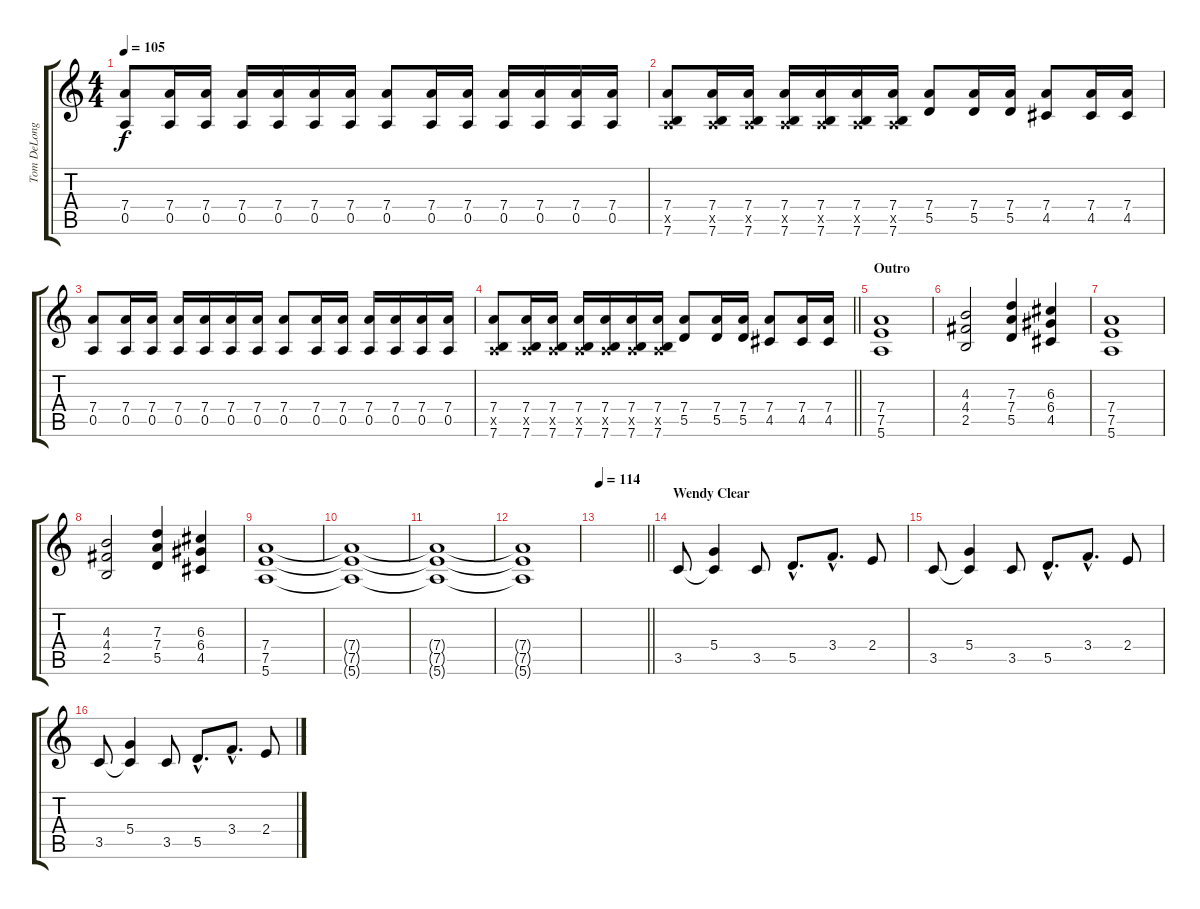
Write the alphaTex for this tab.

\track ("Tom DeLonge (Standard)" "Tom DeLong") {instrument distortionguitar}
\staff {score tabs}
\tuning (E4 B3 G3 D3 A2 E2) {hide}
\ts (4 4)
\tempo 105
\clef g2
\ks c
(7.4 0.5).8{dy f instrument electricguitarclean} (7.4 0.5).16 (7.4 0.5).16 (7.4 0.5).16 (7.4 0.5).16 (7.4 0.5).16 (7.4 0.5).16{instrument electricguitarclean} (7.4 0.5).8 (7.4 0.5).16 (7.4 0.5).16 (7.4 0.5).16 (7.4 0.5).16 (7.4 0.5).16{instrument electricguitarclean} (7.4 0.5).16{instrument electricguitarclean} |
(7.4 0.5{x} 7.6).8 (7.4 0.5{x} 7.6).16 (7.4 0.5{x} 7.6).16 (7.4 0.5{x} 7.6).16 (7.4 0.5{x} 7.6).16 (7.4 0.5{x} 7.6).16 (7.4 0.5{x} 7.6).16 (7.4 5.5).8 (7.4 5.5).16 (7.4 5.5).16 (7.4 4.5).8 (7.4 4.5).16 (7.4 4.5).16 |
(7.4 0.5).8{instrument electricguitarclean} (7.4 0.5).16 (7.4 0.5).16 (7.4 0.5).16 (7.4 0.5).16 (7.4 0.5).16 (7.4 0.5).16{instrument electricguitarclean} (7.4 0.5).8 (7.4 0.5).16 (7.4 0.5).16 (7.4 0.5).16 (7.4 0.5).16 (7.4 0.5).16{instrument electricguitarclean} (7.4 0.5).16{instrument electricguitarclean} |
\barLineRight lightlight
(7.4 0.5{x} 7.6).8 (7.4 0.5{x} 7.6).16 (7.4 0.5{x} 7.6).16 (7.4 0.5{x} 7.6).16 (7.4 0.5{x} 7.6).16 (7.4 0.5{x} 7.6).16 (7.4 0.5{x} 7.6).16 (7.4 5.5).8 (7.4 5.5).16 (7.4 5.5).16 (7.4 4.5).8 (7.4 4.5).16 (7.4 4.5).16 |
\section ("" "Outro")
(7.4 7.5 5.6).1{volume 13 instrument distortionguitar} |
(4.3 4.4 2.5).2 (7.3 7.4 5.5).4 (6.3 6.4 4.5).4 |
(7.4 7.5 5.6).1{volume 13 instrument distortionguitar} |
(4.3 4.4 2.5).2 (7.3 7.4 5.5).4 (6.3 6.4 4.5).4 |
(7.4 7.5 5.6).1{volume 0 instrument distortionguitar} |
(7.4{t} 7.5{t} 5.6{t}).1 |
(7.4{t} 7.5{t} 5.6{t}).1 |
(7.4{t} 7.5{t} 5.6{t}).1 |
\tempo 114
\barLineRight lightlight
|
\section ("" "Wendy Clear")
3.5.8 (5.4 3.5{t}).4 3.5.8 5.5{hac}.8{d} 3.4{hac}.8{d} 2.4.8 |
3.5.8 (5.4 3.5{t}).4 3.5.8 5.5{hac}.8{d} 3.4{hac}.8{d} 2.4.8 |
3.5.8 (5.4 3.5{t}).4 3.5.8 5.5{hac}.8{d} 3.4{hac}.8{d} 2.4.8
